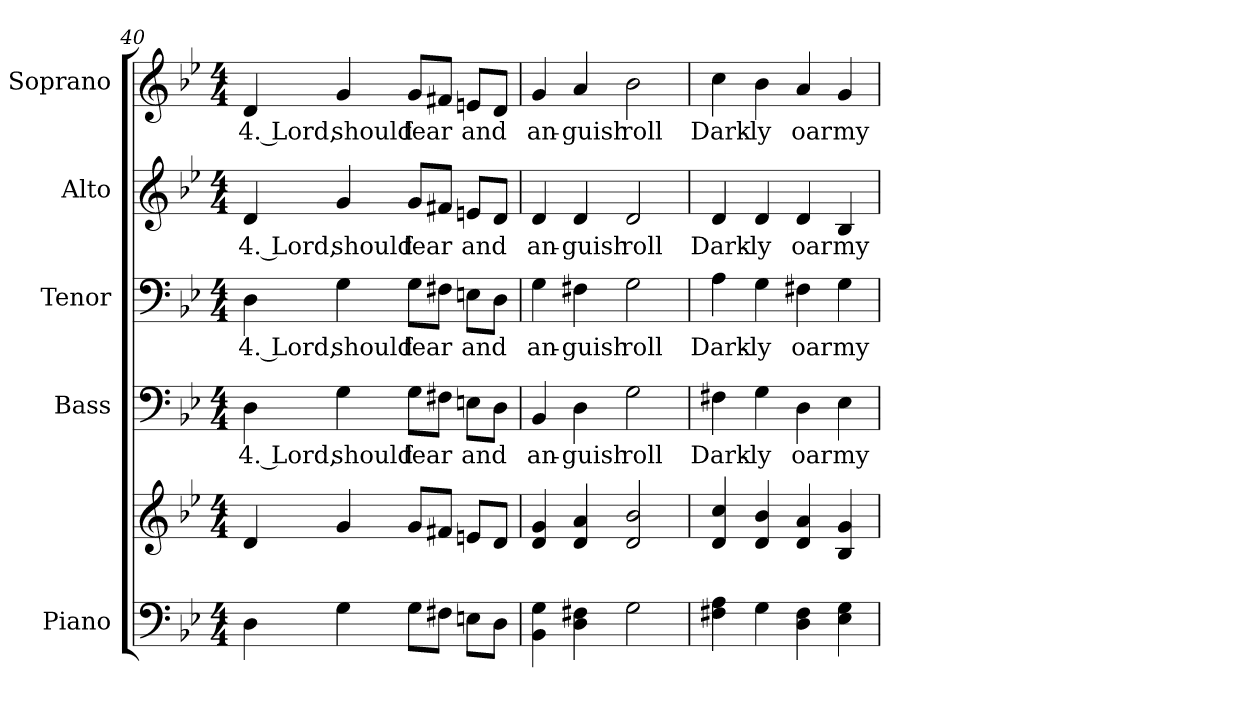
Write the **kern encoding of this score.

**kern	**kern	**kern	**text	**kern	**text	**kern	**text	**kern	**text
*part5	*part5	*part4	*part4	*part3	*part3	*part2	*part2	*part1	*part1
*staff6	*staff5	*staff4	*staff4	*staff3	*staff3	*staff2	*staff2	*staff1	*staff1
*I"Piano	*	*I"Bass	*	*I"Tenor	*	*I"Alto	*	*I"Soprano	*
*I'Pno.	*	*I'B.	*	*I'T.	*	*I'A.	*	*I'S.	*
*clefF4	*clefG2	*clefF4	*	*clefF4	*	*clefG2	*	*clefG2	*
*k[b-e-]	*k[b-e-]	*k[b-e-]	*	*k[b-e-]	*	*k[b-e-]	*	*k[b-e-]	*
*B-:	*B-:	*B-:	*	*B-:	*	*B-:	*	*B-:	*
*M4/4	*M4/4	*M4/4	*	*M4/4	*	*M4/4	*	*M4/4	*
=40	=40	=40	=40	=40	=40	=40	=40	=40	=40
!	!	!	!LO:LY:b:color=#000000	!	!	!	!	!	!
!	!	!	!	!	!LO:LY:b:color=#000000	!	!	!	!
!	!	!	!	!	!	!	!LO:LY:b:color=#000000	!	!
!	!	!	!	!	!	!	!	!	!LO:LY:b:color=#000000
4Di\	4di/	4Di\	4. Lord,	4Di\	4. Lord,	4di/	4. Lord,	4di/	4. Lord,
!	!	!	!LO:LY:b:color=#000000	!	!	!	!	!	!
!	!	!	!	!	!LO:LY:b:color=#000000	!	!	!	!
!	!	!	!	!	!	!	!LO:LY:b:color=#000000	!	!
!	!	!	!	!	!	!	!	!	!LO:LY:b:color=#000000
4Gi\	4gi/	4Gi\	should	4Gi\	should	4gi/	should	4gi/	should
!	!	!	!LO:LY:b:color=#000000	!	!	!	!	!	!
!	!	!	!	!	!LO:LY:b:color=#000000	!	!	!	!
!	!	!	!	!	!	!	!LO:LY:b:color=#000000	!	!
!	!	!	!	!	!	!	!	!	!LO:LY:b:color=#000000
8Gi\L	8gi/L	8Gi\L	fear	8Gi\L	fear	8gi/L	fear	8gi/L	fear
8F#Xi\J	8f#Xi/J	8F#Xi\J	.	8F#Xi\J	.	8f#Xi/J	.	8f#Xi/J	.
!	!	!	!LO:LY:b:color=#000000	!	!	!	!	!	!
!	!	!	!	!	!LO:LY:b:color=#000000	!	!	!	!
!	!	!	!	!	!	!	!LO:LY:b:color=#000000	!	!
!	!	!	!	!	!	!	!	!	!LO:LY:b:color=#000000
8Eni\L	8eni/L	8Eni\L	and	8Eni\L	and	8eni/L	and	8eni/L	and
8Di\J	8di/J	8Di\J	.	8Di\J	.	8di/J	.	8di/J	.
!!LO:PB:g=z
=41	=41	=41	=41	=41	=41	=41	=41	=41	=41
!	!	!	!LO:LY:b:color=#000000	!	!	!	!	!	!
!	!	!	!	!	!LO:LY:b:color=#000000	!	!	!	!
!	!	!	!	!	!	!	!LO:LY:b:color=#000000	!	!
!	!	!	!	!	!	!	!	!	!LO:LY:b:color=#000000
4BB-i\ 4Gi	4di/ 4gi	4BB-i/	an-	4Gi\	an-	4di/	an-	4gi/	an-
!	!	!	!LO:LY:b:color=#000000	!	!	!	!	!	!
!	!	!	!	!	!LO:LY:b:color=#000000	!	!	!	!
!	!	!	!	!	!	!	!LO:LY:b:color=#000000	!	!
!	!	!	!	!	!	!	!	!	!LO:LY:b:color=#000000
4Di\ 4F#Xi	4di/ 4ai	4Di\	-guish	4F#Xi\	-guish	4di/	-guish	4ai/	-guish
!	!	!	!LO:LY:b:color=#000000	!	!	!	!	!	!
!	!	!	!	!	!LO:LY:b:color=#000000	!	!	!	!
!	!	!	!	!	!	!	!LO:LY:b:color=#000000	!	!
!	!	!	!	!	!	!	!	!	!LO:LY:b:color=#000000
2Gi\	2di/ 2b-i	2Gi\	roll	2Gi\	roll	2di/	roll	2b-i\	roll
=42	=42	=42	=42	=42	=42	=42	=42	=42	=42
!	!	!	!LO:LY:b:color=#000000	!	!	!	!	!	!
!	!	!	!	!	!LO:LY:b:color=#000000	!	!	!	!
!	!	!	!	!	!	!	!LO:LY:b:color=#000000	!	!
!	!	!	!	!	!	!	!	!	!LO:LY:b:color=#000000
4F#Xi\ 4Ai	4di/ 4cci	4F#Xi\	Dark-	4Ai\	Dark-	4di/	Dark-	4cci\	Dark-
!	!	!	!LO:LY:b:color=#000000	!	!	!	!	!	!
!	!	!	!	!	!LO:LY:b:color=#000000	!	!	!	!
!	!	!	!	!	!	!	!LO:LY:b:color=#000000	!	!
!	!	!	!	!	!	!	!	!	!LO:LY:b:color=#000000
4Gi\	4di/ 4b-i	4Gi\	-ly	4Gi\	-ly	4di/	-ly	4b-i\	-ly
!	!	!	!LO:LY:b:color=#000000	!	!	!	!	!	!
!	!	!	!	!	!LO:LY:b:color=#000000	!	!	!	!
!	!	!	!	!	!	!	!LO:LY:b:color=#000000	!	!
!	!	!	!	!	!	!	!	!	!LO:LY:b:color=#000000
4Di\ 4F#i	4di/ 4ai	4Di\	oar	4F#Xi\	oar	4di/	oar	4ai/	oar
!	!	!	!LO:LY:b:color=#000000	!	!	!	!	!	!
!	!	!	!	!	!LO:LY:b:color=#000000	!	!	!	!
!	!	!	!	!	!	!	!LO:LY:b:color=#000000	!	!
!	!	!	!	!	!	!	!	!	!LO:LY:b:color=#000000
4E-i\ 4Gi	4B-i/ 4gi	4E-i\	my	4Gi\	my	4B-i/	my	4gi/	my
=	=	=	=	=	=	=	=	=	=
*-	*-	*-	*-	*-	*-	*-	*-	*-	*-
